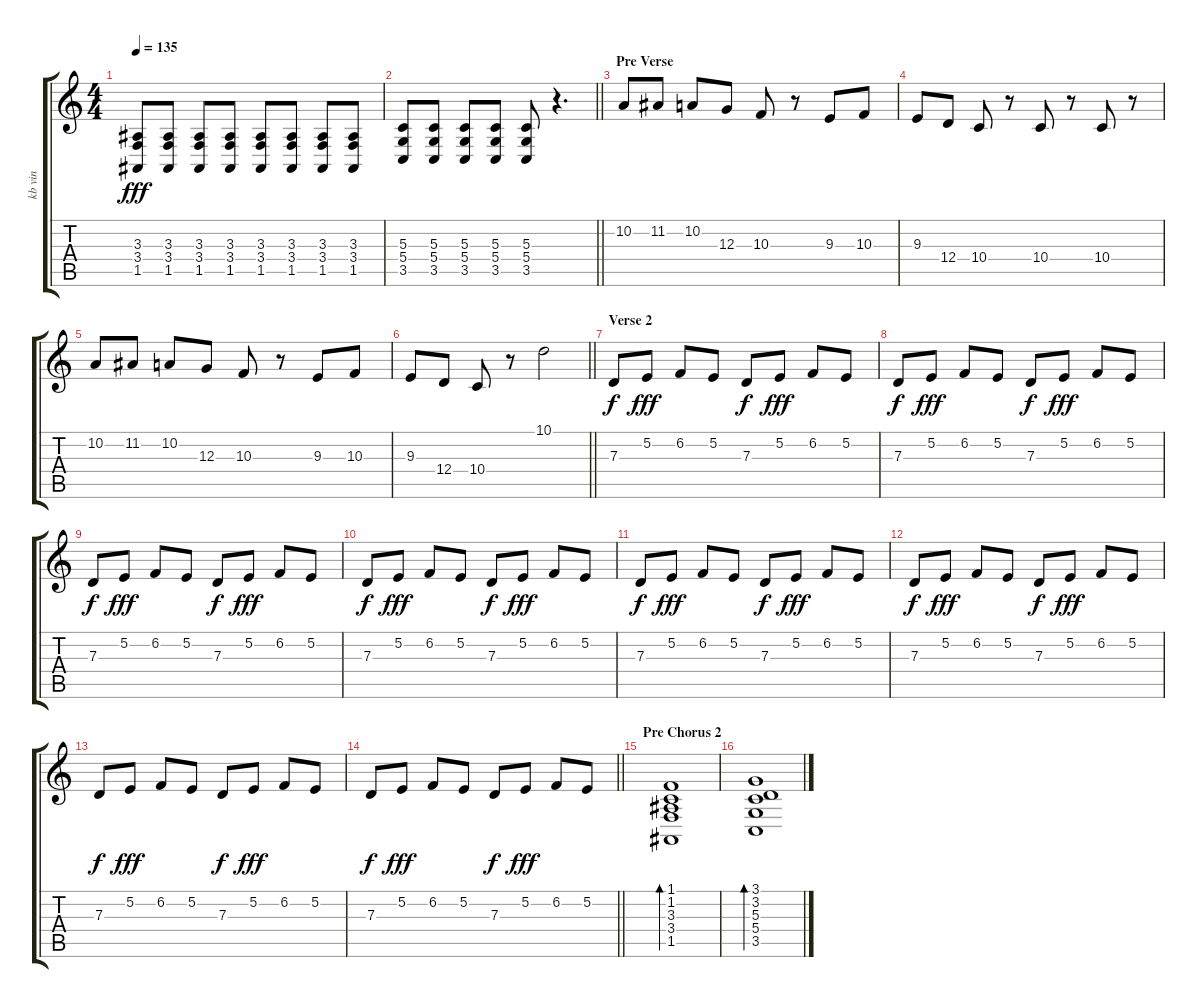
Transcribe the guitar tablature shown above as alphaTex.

\track ("kb vin" "kb vin") {instrument harpsichord}
\staff {score tabs}
\tuning (E4 B3 G3 D3 A2 D2) {hide}
\ts (4 4)
\tempo 135
\clef g2
\ks c
(3.3 3.4 1.5).8{dy fff} (3.3 3.4 1.5).8 (3.3 3.4 1.5).8 (3.3 3.4 1.5).8 (3.3 3.4 1.5).8 (3.3 3.4 1.5).8 (3.3 3.4 1.5).8 (3.3 3.4 1.5).8 |
\barLineRight lightlight
(5.3 5.4 3.5).8 (5.3 5.4 3.5).8 (5.3 5.4 3.5).8 (5.3 5.4 3.5).8 (5.3 5.4 3.5).8 r.4{d} |
\section ("" "Pre Verse")
10.2.8 11.2.8 10.2.8 12.3.8 10.3.8 r.8 9.3.8 10.3.8 |
9.3.8 12.4.8 10.4.8 r.8 10.4.8 r.8 10.4.8 r.8 |
10.2.8 11.2.8 10.2.8 12.3.8 10.3.8 r.8 9.3.8 10.3.8 |
\barLineRight lightlight
9.3.8 12.4.8 10.4.8 r.8 10.1.2 |
\section ("" "Verse 2")
7.3.8{dy f} 5.2.8{dy fff} 6.2.8 5.2.8 7.3.8{dy f} 5.2.8{dy fff} 6.2.8 5.2.8 |
7.3.8{dy f} 5.2.8{dy fff} 6.2.8 5.2.8 7.3.8{dy f} 5.2.8{dy fff} 6.2.8 5.2.8 |
7.3.8{dy f} 5.2.8{dy fff} 6.2.8 5.2.8 7.3.8{dy f} 5.2.8{dy fff} 6.2.8 5.2.8 |
7.3.8{dy f} 5.2.8{dy fff} 6.2.8 5.2.8 7.3.8{dy f} 5.2.8{dy fff} 6.2.8 5.2.8 |
7.3.8{dy f} 5.2.8{dy fff} 6.2.8 5.2.8 7.3.8{dy f} 5.2.8{dy fff} 6.2.8 5.2.8 |
7.3.8{dy f} 5.2.8{dy fff} 6.2.8 5.2.8 7.3.8{dy f} 5.2.8{dy fff} 6.2.8 5.2.8 |
7.3.8{dy f} 5.2.8{dy fff} 6.2.8 5.2.8 7.3.8{dy f} 5.2.8{dy fff} 6.2.8 5.2.8 |
\barLineRight lightlight
7.3.8{dy f} 5.2.8{dy fff} 6.2.8 5.2.8 7.3.8{dy f} 5.2.8{dy fff} 6.2.8 5.2.8 |
\section ("" "Pre Chorus 2")
(1.1 1.2 3.3 3.4 1.5).1{bd 30} |
(3.1 3.2 5.3 5.4 3.5).1{bd 30}
